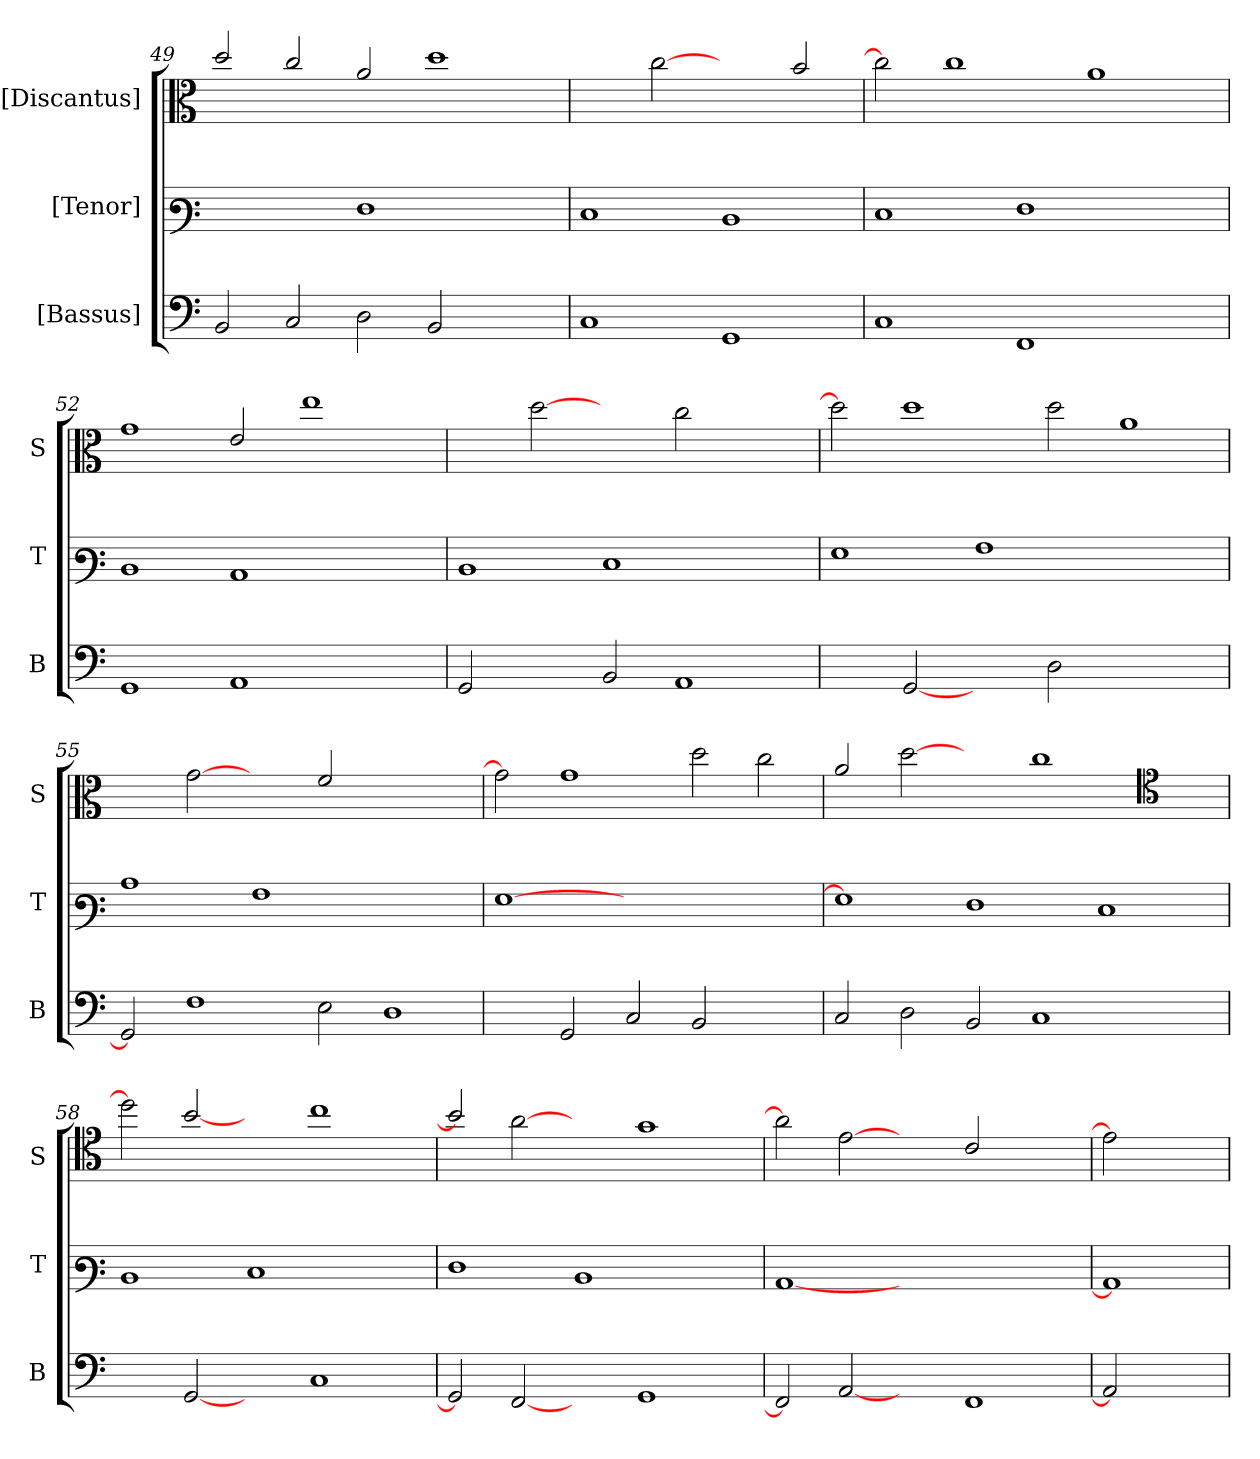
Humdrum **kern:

**kern	**kern	**kern
*part3	*part2	*part1
*staff3	*staff2	*staff1
*I"[Bassus]	*I"[Tenor]	*I"[Discantus]
*I'B	*I'T	*I'S
*clefF4	*clefF3	*clefC3
*k[]	*k[]	*k[]
*C:	*C:	*C:
=49	=49	=49
2BB/	1ryy	2dd/
2C/	.	2cc/
2D\	1F	2a/
2BB/	.	1dd
2ryy	2ryy	.
=50	=50	=50
1C	1E	2ryy
.	.	[2cc
1GG	1D	2ryy
.	.	2b/
=51	=51	=51
1C	1E	2cc]
.	.	1cc
1FF	1F	.
.	.	1a
2ryy	2ryy	.
=52	=52	=52
1GG	1D	1g
1AA	1C	2e/
.	.	1ee
2ryy	2ryy	.
=53	=53	=53
!LO:N:vis=2	!	!
1GG	1D	2ryy
.	.	[2dd
2BB/	1E	2ryy
1AA	.	2cc\
.	2ryy	2ryy
=54	=54	=54
2ryy	1G	2dd]
[2GG	.	1dd
2ryy	1A	.
2D\	.	2dd\
1ryy	1ryy	1a
=55	=55	=55
2GG]	1c	2ryy
1F	.	[2g
.	1A	2ryy
2E\	.	2f/
1D	1ryy	1ryy
=56	=56	=56
2ryy	[1G	2g]
2GG/	.	1g
2C/	1.ryy	.
2BB/	.	2dd\
2ryy	.	2cc\
=57	=57	=57
2C/	1G]	2a/
2D\	.	[2dd
2BB/	1F	2ryy
1C	.	1cc
*	*	*clefC4
.	1E	.
2ryy	.	2ryy
=58	=58	=58
2ryy	1D	2dd]
[2GG	.	[2b/
2ryy	1E	2ryy
1C	.	1cc
.	2ryy	.
=59	=59	=59
2GG]	1F	2b/]
[2FF	.	[2a
2ryy	1D	2ryy
1GG	.	1g
.	2ryy	.
=60	=60	=60
2FF]	[1C	2a]
[2AA	.	[2e
2ryy	1.ryy	2ryy
1FF	.	2c/
.	.	2ryy
=61	=61	=61
2AA]	1C]	2e]
2ryy	.	2ryy
=	=	=
*-	*-	*-
